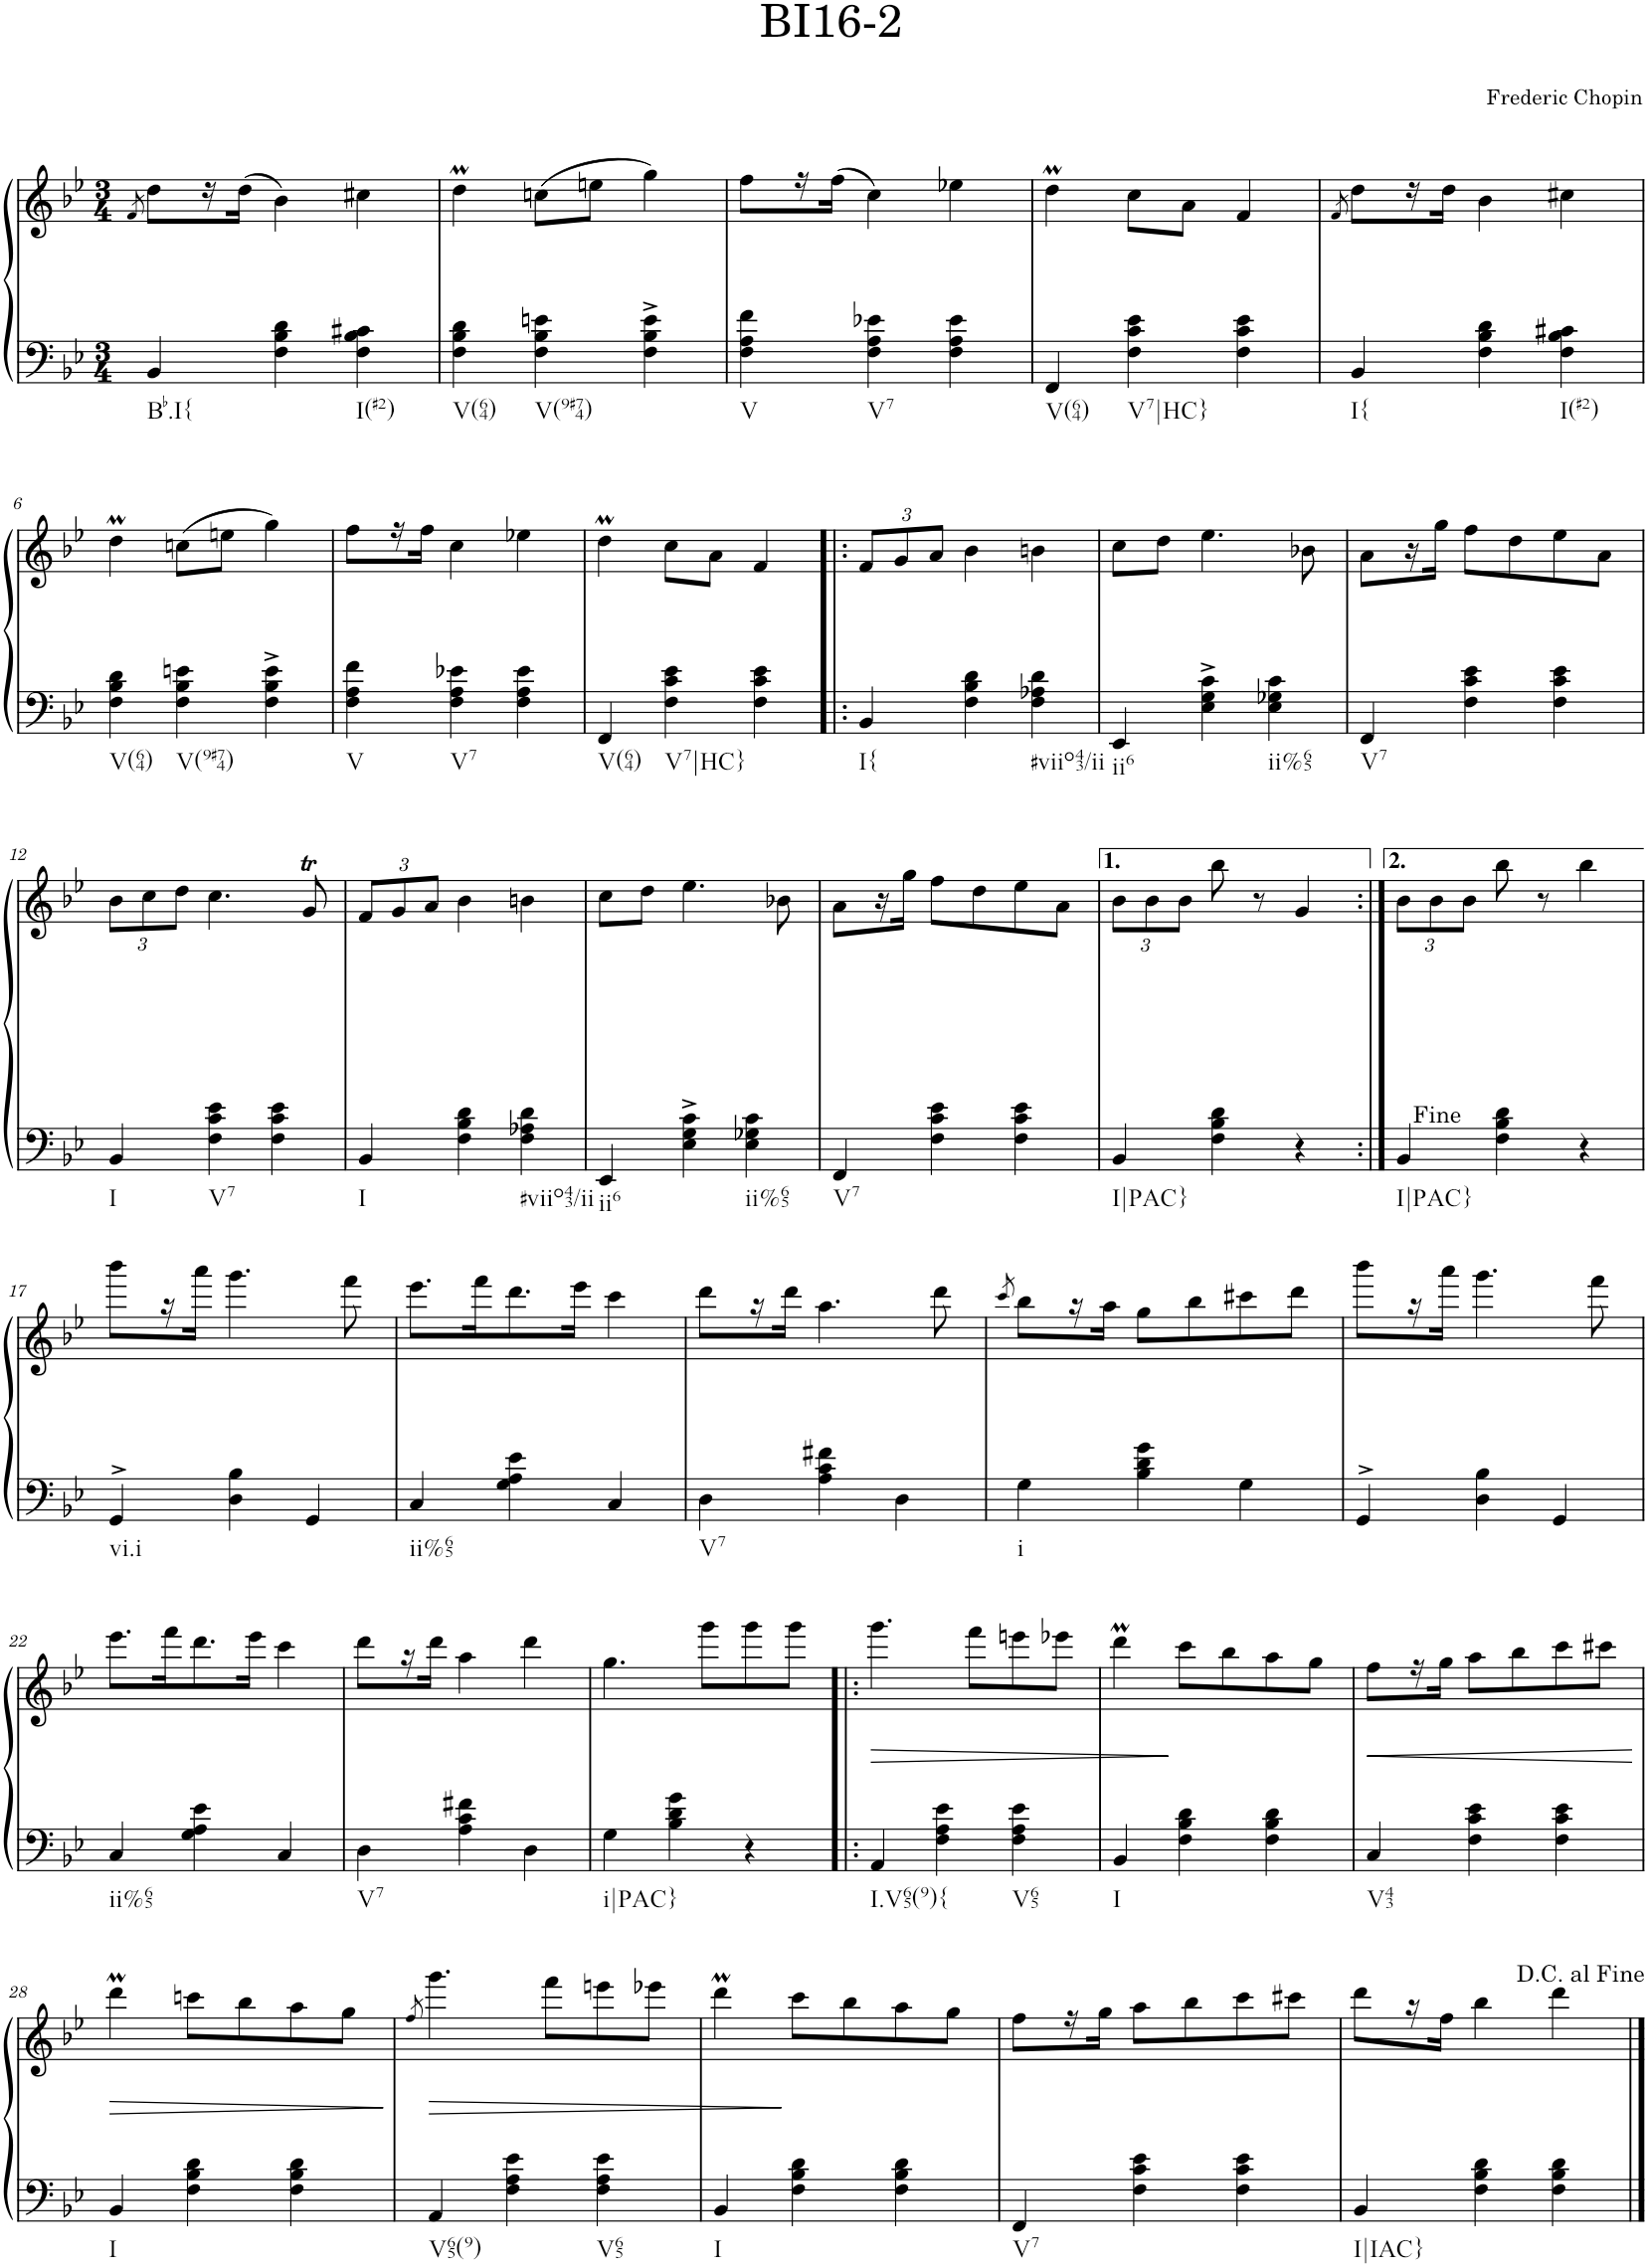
**kern	**kern	**dynam
*part1	*part1	*part1
*staff2	*staff1	*staff1/2
*I"Piano	*	*
*I'Pno.	*	*
*clefF4	*clefG2	*
*k[b-e-]	*k[b-e-]	*
*M3/4	*M3/4	*
=1	=1	=1
.	8qf/	.
!LO:TX:b:t=Bb.I{	!	!
4BB-/	8dd\L	.
.	16r	.
.	(16dd\JJ	.
4F\ 4B-\ 4d\	4b-\)	.
!LO:TX:b:t=I(#2)	!	!
4F\ 4B-\ 4c#X\	4cc#X\	.
=2	=2	=2
!LO:TX:b:t=V(64)	!	!
4F\ 4B-\ 4d\	4ddm\	.
!LO:TX:b:t=V(9#74)	!	!
4F\ 4B-\ 4en\	(8ccn\L	.
.	8een\J	.
4F\^ 4B-\^ 4e\^	4gg\)	.
=3	=3	=3
!LO:TX:b:t=V	!	!
4F\ 4A\ 4f\	8ff\L	.
.	16r	.
.	(16ff\JJ	.
!LO:TX:b:t=V7	!	!
4F\ 4A\ 4e-X\	4cc\)	.
4F\ 4A\ 4e-\	4ee-X\	.
=4	=4	=4
!LO:TX:b:t=V(64)	!	!
4FF/	4ddm\	.
!LO:TX:b:t=V7|HC}	!	!
4F\ 4c\ 4e-\	8cc\L	.
.	8a\J	.
4F\ 4c\ 4e-\	4f/	.
=5	=5	=5
.	8qf/	.
!LO:TX:b:t=I{	!	!
4BB-/	8dd\L	.
.	16r	.
.	16dd\JJ	.
4F\ 4B-\ 4d\	4b-\	.
!LO:TX:b:t=I(#2)	!	!
4F\ 4B-\ 4c#X\	4cc#X\	.
!!LO:LB:g=z
=6	=6	=6
!LO:TX:b:t=V(64)	!	!
4F\ 4B-\ 4d\	4ddm\	.
!LO:TX:b:t=V(9#74)	!	!
4F\ 4B-\ 4en\	(8ccn\L	.
.	8een\J	.
4F\^ 4B-\^ 4e\^	4gg\)	.
=7	=7	=7
!LO:TX:b:t=V	!	!
4F\ 4A\ 4f\	8ff\L	.
.	16r	.
.	16ff\JJ	.
!LO:TX:b:t=V7	!	!
4F\ 4A\ 4e-X\	4cc\	.
4F\ 4A\ 4e-\	4ee-X\	.
=8	=8	=8
!LO:TX:b:t=V(64)	!	!
4FF/	4ddm\	.
!LO:TX:b:t=V7|HC}	!	!
4F\ 4c\ 4e-\	8cc\L	.
.	8a\J	.
4F\ 4c\ 4e-\	4f/	.
=9!|:	=9!|:	=9!|:
*	*Xbrackettup	*
!LO:TX:b:t=I{	!	!
4BB-/	12f/L	.
.	12g/	.
.	12a/J	.
4F\ 4B-\ 4d\	4b-\	.
!LO:TX:b:t=#viio43/ii	!	!
4F\ 4A-X\ 4d\	4bn\	.
=10	=10	=10
!LO:TX:b:t=ii6	!	!
4EE-/	8cc\L	.
.	8dd\J	.
4E-\^ 4G\^ 4c\^	4.ee-\	.
!LO:TX:b:t=ii%65	!	!
4E-\ 4G-X\ 4c\	.	.
.	8b-X\	.
=11	=11	=11
!LO:TX:b:t=V7	!	!
4FF/	8a\L	.
.	16r	.
.	16gg\JJ	.
4F\ 4c\ 4e-\	8ff\L	.
.	8dd\	.
4F\ 4c\ 4e-\	8ee-\	.
.	8a\J	.
!!LO:LB:g=z
=12	=12	=12
!LO:TX:b:t=I	!	!
4BB-/	12b-\L	.
.	12cc\	.
.	12dd\J	.
!LO:TX:b:t=V7	!	!
4F\ 4c\ 4e-\	4.cc\	.
4F\ 4c\ 4e-\	.	.
.	8gT/	.
=13	=13	=13
!LO:TX:b:t=I	!	!
4BB-/	12f/L	.
.	12g/	.
.	12a/J	.
4F\ 4B-\ 4d\	4b-\	.
!LO:TX:b:t=#viio43/ii	!	!
4F\ 4A-X\ 4d\	4bn\	.
=14	=14	=14
!LO:TX:b:t=ii6	!	!
4EE-/	8cc\L	.
.	8dd\J	.
4E-\^ 4G\^ 4c\^	4.ee-\	.
!LO:TX:b:t=ii%65	!	!
4E-\ 4G-X\ 4c\	.	.
.	8b-X\	.
=15	=15	=15
!LO:TX:b:t=V7	!	!
4FF/	8a\L	.
.	16r	.
.	16gg\JJ	.
4F\ 4c\ 4e-\	8ff\L	.
.	8dd\	.
4F\ 4c\ 4e-\	8ee-\	.
.	8a\J	.
=16	=16	=16
!LO:TX:b:t=I|PAC}	!	!
4BB-/	12b-\L	.
.	12b-\	.
.	12b-\J	.
4F\ 4B-\ 4d\	8bb-\	.
.	8r	.
4r	4g/	.
=16X1:|!	=16X1:|!	=16X1:|!
!LO:TX:b:t=I|PAC}	!	!
4BB-/	12b-\L	.
.	12b-\	.
.	12b-\J	.
4F\ 4B-\ 4d\	8bb-\	.
.	8r	.
4r	4bb-\	.
!!LO:LB:g=z
=17	=17	=17
!LO:TX:b:t=vi.i	!	!
4GG^>/	8bbb-\L	.
.	16r	.
.	16aaa\JJ	.
4D\ 4B-\	4.ggg\	.
4GG/	.	.
.	8fff\	.
=18	=18	=18
!LO:TX:b:t=ii%65	!	!
4C/	8.eee-\L	.
.	16fff\K	.
4G\ 4A\ 4e-\	8.ddd\	.
.	16eee-\Jk	.
4C/	4ccc\	.
=19	=19	=19
!LO:TX:b:t=V7	!	!
4D\	8ddd\L	.
.	16r	.
.	16ddd\JJ	.
4A\ 4c\ 4f#X\	4.aa\	.
4D\	.	.
.	8ddd\	.
=20	=20	=20
.	8qccc/	.
!LO:TX:b:t=i	!	!
4G\	8bb-\L	.
.	16r	.
.	16aa\JJ	.
4B-\ 4d\ 4g\	8gg\L	.
.	8bb-\	.
4G\	8ccc#X\	.
.	8ddd\J	.
=21	=21	=21
4GG^>/	8bbb-\L	.
.	16r	.
.	16aaa\JJ	.
4D\ 4B-\	4.ggg\	.
4GG/	.	.
.	8fff\	.
!!LO:LB:g=z
=22	=22	=22
!LO:TX:b:t=ii%65	!	!
4C/	8.eee-\L	.
.	16fff\K	.
4G\ 4A\ 4e-\	8.ddd\	.
.	16eee-\Jk	.
4C/	4ccc\	.
=23	=23	=23
!LO:TX:b:t=V7	!	!
4D\	8ddd\L	.
.	16r	.
.	16ddd\JJ	.
4A\ 4c\ 4f#X\	4aa\	.
4D\	4ddd\	.
=24	=24	=24
!LO:TX:b:t=i|PAC}	!	!
4G\	4.gg\	.
4B-\ 4d\ 4g\	.	.
.	8ggg\L	.
4r	8ggg\	.
.	8ggg\J	.
=25!|:	=25!|:	=25!|:
!LO:TX:b:t=I.V65(9){	!	!
!	!	!LO:HP:b
4AA/	4.ggg\	>
4F\ 4A\ 4e-\	.	.
.	8fff\L	.
!LO:TX:b:t=V65	!	!
4F\ 4A\ 4e-\	8eeen\	.
.	8eee-X\J	.
=26	=26	=26
!LO:TX:b:t=I	!	!
4BB-/	4dddm\	.
4F\ 4B-\ 4d\	8ccc\L	]
.	8bb-\	.
4F\ 4B-\ 4d\	8aa\	.
.	8gg\J	.
=27	=27	=27
!LO:TX:b:t=V43	!	!
!	!	!LO:HP:b
4C/	8ff\L	<
.	16r	.
.	16gg\JJ	.
4F\ 4c\ 4e-\	8aa\L	.
.	8bb-\	.
4F\ 4c\ 4e-\	8ccc\	.
.	8ccc#X\J	.
.	.	[
!!LO:LB:g=z
=28	=28	=28
!LO:TX:b:t=I	!	!
!	!	!LO:HP:b
4BB-/	4dddm\	>
4F\ 4B-\ 4d\	8cccn\L	.
.	8bb-\	.
4F\ 4B-\ 4d\	8aa\	.
.	8gg\J	.
.	.	]
=29	=29	=29
.	8qff/	.
!LO:TX:b:t=V65(9)	!	!
4AA/	4.ggg\	.
4F\ 4A\ 4e-\	.	.
.	8fff\L	.
!LO:TX:b:t=V65	!	!
4F\ 4A\ 4e-\	8eeen\	.
.	8eee-X\J	.
=30	=30	=30
!LO:TX:b:t=I	!	!
4BB-/	4dddm\	.
4F\ 4B-\ 4d\	8ccc\L	.
.	8bb-\	.
4F\ 4B-\ 4d\	8aa\	.
.	8gg\J	.
=31	=31	=31
!LO:TX:b:t=V7	!	!
4FF/	8ff\L	.
.	16r	.
.	16gg\JJ	.
4F\ 4c\ 4e-\	8aa\L	.
.	8bb-\	.
4F\ 4c\ 4e-\	8ccc\	.
.	8ccc#X\J	.
=32	=32	=32
!LO:TX:b:t=I|IAC}	!	!
4BB-/	8ddd\L	.
.	16r	.
.	16ff\JJ	.
4F\ 4B-\ 4d\	4bb-\	.
4F\ 4B-\ 4d\	4ddd\	.
==	==	==
*-	*-	*-
